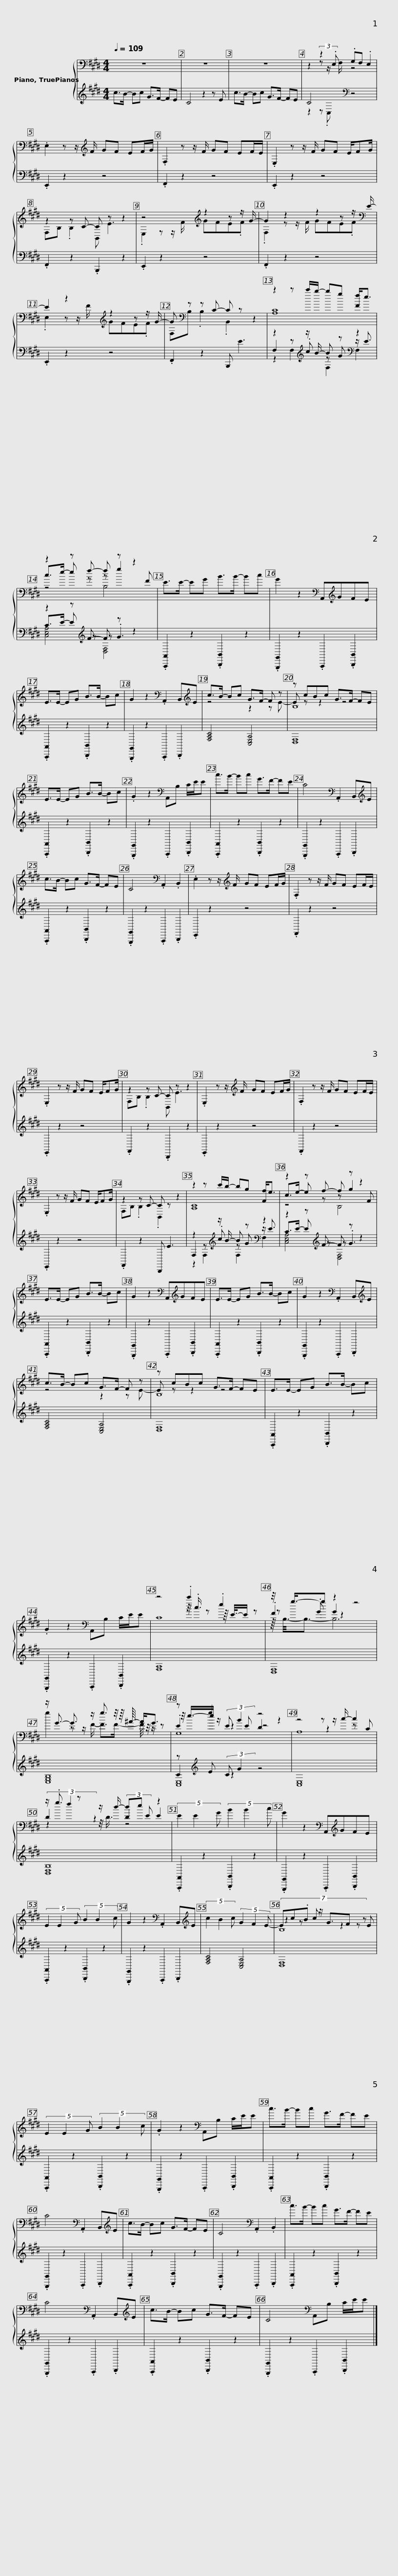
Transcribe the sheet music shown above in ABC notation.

X:1
%%score { ( 1 3 6 7 ) | ( 2 4 5 ) }
L:1/8
Q:1/4=109
M:4/4
I:linebreak $
K:E
V:1 bass
V:3 bass
V:6 bass
V:7 bass
V:2 treble
V:4 treble
V:5 treble
V:1
 z8 | z8 | z8 | z2 (3:2:2z2 .E, .G,F, .E,2 | .E,2 z z/[K:treble] F/ GF EF/G/ |$ %5
 .F,2 z z/ F/ GF EF/E/ | .E,2 z z/ F/ GF E/FG/ | z2 z C- C z z2 | z4[K:treble] z2 z z/ G/- |$ G2 z2 z2 z z/[K:bass] E/- | %10
 E2 z2[K:treble] z2 z z/ G/- | G[K:bass] z z C- C z z2 |$ z2 z c'/b/- bg [Ff]<e | z2 z f- f z z2 | E>E- EG B>B- Bc |$ %15
 G2 z2[K:bass] A,,[K:treble]GFE | E>E- EG B>B- Bc | G2 z2[K:bass] .A,,2 B,,[K:treble]E | c>B- Bc G>F- F z |$ z cBc G>F- FE | %20
 E>E- EG B>B- Bc | .G2 z2[K:bass] A,,B, C/E/E | c>B- Bc G>F- FE |$ C4[K:bass] .A,,2 B,,[K:treble]E | c>B- Bc G>F- FE | %25
 C4[K:bass] .A,,2 .B,,2 | .E,2 z z/[K:treble] F/ GF EF/G/ | .F,2 z z/ F/ GF EF/E/ |$ .E,2 z z/ F/ GF E/FG/ | z2 z C- C z z2 | %30
 .E,2 z z/[K:treble] F/ GF EF/G/ | .F,2 z z/ F/ GF EF/E/ |$ .E,2 z z/ F/ GF E/FG/ | z2 z C- C z z2 | z2 z c'/b/- bg [Ff]<e |$ %35
 z2 z f- f z z2 | E>E- EG B>B- Bc | G2 z2[K:bass] A,,[K:treble]GFE | E>E- EG B>B- Bc |$ G2 z2[K:bass] .A,,2 B,,[K:treble]E | %40
 c>B- Bc G>F- F z | z cBc G>F- FE | E>E- EG B>B- Bc |$ .G2 z2[K:bass] A,,B, C/E/E | z4 .c'2 .e2 | %45
 z/4 g3/4-g z2 z4 |$ z/ G3/2- G3/2 z/ g3/2 z/4 z/8 ^A/8- A<G | z g2 E z4 | z4 z z/ c/- c2 |$ z/ .g3/2 z z/ d/- de z2 | %50
 (5:4:3E2 E2 G (5:4:3B2 B2 c | G2 z2[K:bass] A,,[K:treble]GFE | (5:4:3E2 E2 G (5:4:3B2 B2 c |$ G2 z2[K:bass] .A,,2 B,,[K:treble]E | (5:4:3c2 B2 c (5:4:3G2 F2 E- | %55
 (7:8:7Ec.B z/ G3/2F z | (5:4:3E2 E2 G (5:4:3B2 B2 c |$ .G2 z2[K:bass] A,,B, C/E/E | c>B- Bc G>F- FE | C4[K:bass] .A,,2 B,,[K:treble]E | %60
 c>B- Bc G>F- FE | C4[K:bass] .A,,2 .B,,2 |$ c>B- Bc G>F- FE | C4[K:bass] .A,,2 B,,[K:treble]E | c>B- Bc G>F- FE | %65
 C4[K:bass] A,,B, C/E/E |] %66
V:2
 c>B- Bc G>F- FE | C4 z2 z E | c>B- Bc G>F- FE | C4[K:bass] z4 | .E,,2 z2 z4 |$ %5
 .F,,2 z2 z4 | .E,,2 z2 z4 | .F,,2 z2 .B,,,2 z2 | .E,,2 z2 z4 |$ .F,,2 z2 z4 | %10
 .E,,2 z2 z4 | .F,,2 z2 B,,, E3 |$ z2 z[K:treble] z/ B/- B z[K:bass] z2 | z2 z[K:treble] F- F z z2 | .[A,,,A,,]2 z2 .[B,,,B,,]2 z2 |$ %15
 .[G,,,G,,]2 z2 .A,,,2 .[B,,,B,,]2 | .[A,,,A,,]2 z2 .[B,,,B,,]2 z2 | .[G,,,G,,]2 z2 .A,,,2 .B,,,2 | [F,A,C]4 [C,E,A,]4 |$ [D,F,]8 | %20
 .[A,,,A,,]2 z2 .[B,,,B,,]2 z2 | .[G,,,G,,]2 z2 .A,,,2 .[B,,,B,,]2 | .[A,,,A,,]2 z2 .[B,,,B,,]2 z2 |$ .[G,,,G,,]2 z2 .A,,,2 .B,,,2 | .[A,,,A,,]2 z2 .[B,,,B,,]2 z2 | %25
 .[G,,,G,,]2 z2 .A,,,2 .B,,,2 | .E,,2 z2 z4 | .F,,2 z2 z4 |$ .E,,2 z2 z4 | .F,,2 z2 .B,,,2 z2 | %30
 .E,,2 z2 z4 | .F,,2 z2 z4 |$ .E,,2 z2 z4 | .F,,2 z2 B,,, E3 | z2 z[K:treble] z/ B/- B z[K:bass] z2 |$ %35
 z2 z[K:treble] F- F z z2 | .[A,,,A,,]2 z2 .[B,,,B,,]2 z2 | .[G,,,G,,]2 z2 .A,,,2 .[B,,,B,,]2 | .[A,,,A,,]2 z2 .[B,,,B,,]2 z2 |$ .[G,,,G,,]2 z2 .A,,,2 .B,,,2 | %40
 [F,A,C]4 [C,E,A,]4 | [D,F,]8 | .[A,,,A,,]2 z2 .[B,,,B,,]2 z2 |$ .[G,,,G,,]2 z2 .A,,,2 .[B,,,B,,]2 | [F,A,]8 | %45
 [D,F,]8 |$ [E,G,B,]8 | z[K:treble] E (3:2:2C G2 z4 | [C,E,]8 |$ [D,F,B,]8 | %50
 .[A,,,A,,]2 z2 .[B,,,B,,]2 z2 | .[G,,,G,,]2 z2 .A,,,2 .[B,,,B,,]2 | .[A,,,A,,]2 z2 .[B,,,B,,]2 z2 |$ .[G,,,G,,]2 z2 .A,,,2 .B,,,2 | [F,A,C]4 [C,E,A,]4 | %55
 [D,F,]8 | .[A,,,A,,]2 z2 .[B,,,B,,]2 z2 |$ .[G,,,G,,]2 z2 .A,,,2 .[B,,,B,,]2 | .[A,,,A,,]2 z2 .[B,,,B,,]2 z2 | .[G,,,G,,]2 z2 .A,,,2 .B,,,2 | %60
 .[A,,,A,,]2 z2 .[B,,,B,,]2 z2 | .[G,,,G,,]2 z2 .A,,,2 .B,,,2 |$ .[A,,,A,,]2 z2 .[B,,,B,,]2 z2 | .[G,,,G,,]2 z2 .A,,,2 .B,,,2 | .[A,,,A,,]2 z2 .[B,,,B,,]2 z2 | %65
 .[G,,,G,,]2 z2 .A,,,2 .[B,,,B,,]2 |] %66
V:3
 x8 | x8 | x8 | z2 z z/ F,/ z4 | x7/2[K:treble] x9/2 |$ %5
 x8 | x8 | F,B, .B,2 B,, E3 | .E,2 z z/[K:treble] F/ GFE.F |$ .F,2 z z/ F/ GFE.F[K:bass] | %10
 .E,2 z z/[K:treble] F/ GFE.F | F,[K:bass]B, .B,2 .B,,2 z2 |$ [A,C]8 | c>e- e z z g2 F | x8 |$ %15
 x4[K:bass] x[K:treble] x3 | x8 | x4[K:bass] x3[K:treble] x | z4 z2 z E- |$ E z z2 z4 | %20
 x8 | x4[K:bass] x4 | x8 |$ x4[K:bass] x3[K:treble] x | x8 | %25
 x4[K:bass] x4 | x7/2[K:treble] x9/2 | x8 |$ x8 | F,B, .B,2 B,, E3 | %30
 x7/2[K:treble] x9/2 | x8 |$ x8 | F,B, .B,2 .B,,2 z2 | [A,C]8 |$ %35
 c>e- e z z g2 F | x8 | x4[K:bass] x[K:treble] x3 | x8 |$ x4[K:bass] x3[K:treble] x | %40
 z4 z2 z E- | E z z2 z4 | x8 |$ x4[K:bass] x4 | z4 z/4 .c3/4 z z/8 E3/8-E/ z | %45
 z .G G2 z4 |$ g2 z z/ F/- F>F- F/4 z/4 z/ z | z/4 e3/4-e/ z/ (3:2:2E B2 D2 z2 | z4 z2 z C |$ (3D2 f2 z2 (3:2:2D2 E E2 | %50
 x8 | x4[K:bass] x[K:treble] x3 | x8 |$ x4[K:bass] x3[K:treble] x | x8 | %55
 z2 z c z2 z E | x8 |$ x4[K:bass] x4 | x8 | x4[K:bass] x3[K:treble] x | %60
 x8 | x4[K:bass] x4 |$ x8 | x4[K:bass] x3[K:treble] x | x8 | %65
 x4[K:bass] x4 |] %66
V:4
 x8 | x8 | x8 | z2 z[K:bass] .C, z4 | x8 |$ %5
 x8 | x8 | x8 | x8 |$ x8 | %10
 x8 | x8 |$ F,2 z[K:treble] .c z G[K:bass] z/ E3/2 | C>E- E[K:treble] z z .G3 | x8 |$ %15
 x8 | x8 | x8 | x8 |$ x8 | %20
 x8 | x8 | x8 |$ x8 | x8 | %25
 x8 | x8 | x8 |$ x8 | x8 | %30
 x8 | x8 |$ x8 | x8 | F,2 z[K:treble] .c z G[K:bass] z/ E3/2 |$ %35
 C>E- E[K:treble] z z .G3 | x8 | x8 | x8 |$ x8 | %40
 x8 | x8 | x8 |$ x8 | x8 | %45
 x8 |$ x8 | C2[K:treble] z2 z4 | x8 |$ x8 | %50
 x8 | x8 | x8 |$ x8 | x8 | %55
 x8 | x8 |$ x8 | x8 | x8 | %60
 x8 | x8 |$ x8 | x8 | x8 | %65
 x8 |] %66
V:5
 x8 | x8 | x8 | x3[K:bass] x5 | x8 |$ %5
 x8 | x8 | x8 | x8 |$ x8 | %10
 x8 | x8 |$ z2 F,2[K:treble] F,2[K:bass] F,2 | [C,E,A,]4[K:treble] [D,F,]4 | x8 |$ %15
 x8 | x8 | x8 | x8 |$ x8 | %20
 x8 | x8 | x8 |$ x8 | x8 | %25
 x8 | x8 | x8 |$ x8 | x8 | %30
 x8 | x8 |$ x8 | x8 | z2 F,2[K:treble] F,2[K:bass] F,2 |$ %35
 [C,E,A,]4[K:treble] [D,F,]4 | x8 | x8 | x8 |$ x8 | %40
 x8 | x8 | x8 |$ x8 | x8 | %45
 x8 |$ x8 | [C,E,]8[K:treble] | x8 |$ x8 | %50
 x8 | x8 | x8 |$ x8 | x8 | %55
 x8 | x8 |$ x8 | x8 | x8 | %60
 x8 | x8 |$ x8 | x8 | x8 | %65
 x8 |] %66
V:6
 x8 | x8 | x8 | x8 | x7/2[K:treble] x9/2 |$ %5
 x8 | x8 | x8 | x7/2[K:treble] x9/2 |$ x15/2[K:bass] x/ | %10
 x7/2[K:treble] x9/2 | x[K:bass] x7 |$ x8 | z4 B,4 | x8 |$ %15
 x4[K:bass] x[K:treble] x3 | x8 | x4[K:bass] x3[K:treble] x | x8 |$ B,8 | %20
 x8 | x4[K:bass] x4 | x8 |$ x4[K:bass] x3[K:treble] x | x8 | %25
 x4[K:bass] x4 | x7/2[K:treble] x9/2 | x8 |$ x8 | x8 | %30
 x7/2[K:treble] x9/2 | x8 |$ x8 | x8 | x8 |$ %35
 z4 B,4 | x8 | x4[K:bass] x[K:treble] x3 | x8 |$ x4[K:bass] x3[K:treble] x | %40
 x8 | B,8 | x8 |$ x4[K:bass] x4 | C8 | %45
 .F2 z2 z4 |$ x8 | .E2 z2 z4 | A,8 |$ z2 z z/4 D3/4 z4 | %50
 x8 | x4[K:bass] x[K:treble] x3 | x8 |$ x4[K:bass] x3[K:treble] x | x8 | %55
 B,8 | x8 |$ x4[K:bass] x4 | x8 | x4[K:bass] x3[K:treble] x | %60
 x8 | x4[K:bass] x4 |$ x8 | x4[K:bass] x3[K:treble] x | x8 | %65
 x4[K:bass] x4 |] %66
V:7
 x8 | x8 | x8 | x8 | x7/2[K:treble] x9/2 |$ %5
 x8 | x8 | x8 | x7/2[K:treble] x9/2 |$ x15/2[K:bass] x/ | %10
 x7/2[K:treble] x9/2 | x[K:bass] x7 |$ x8 | x8 | x8 |$ %15
 x4[K:bass] x[K:treble] x3 | x8 | x4[K:bass] x3[K:treble] x | x8 |$ x8 | %20
 x8 | x4[K:bass] x4 | x8 |$ x4[K:bass] x3[K:treble] x | x8 | %25
 x4[K:bass] x4 | x7/2[K:treble] x9/2 | x8 |$ x8 | x8 | %30
 x7/2[K:treble] x9/2 | x8 |$ x8 | x8 | x8 |$ %35
 x8 | x8 | x4[K:bass] x[K:treble] x3 | x8 |$ x4[K:bass] x3[K:treble] x | %40
 x8 | x8 | x8 |$ x4[K:bass] x4 | x8 | %45
 z/8 B,3/8-B,3/2- B,6 |$ x8 | G,8 | x8 |$ x8 | %50
 x8 | x4[K:bass] x[K:treble] x3 | x8 |$ x4[K:bass] x3[K:treble] x | x8 | %55
 x8 | x8 |$ x4[K:bass] x4 | x8 | x4[K:bass] x3[K:treble] x | %60
 x8 | x4[K:bass] x4 |$ x8 | x4[K:bass] x3[K:treble] x | x8 | %65
 x4[K:bass] x4 |] %66
